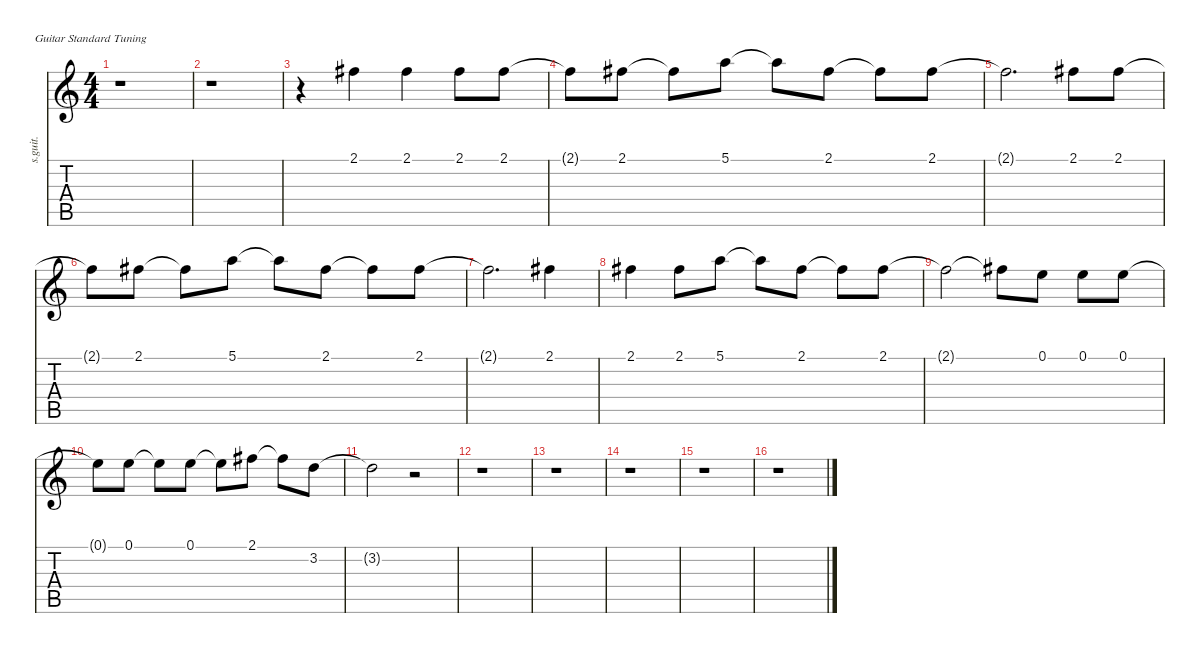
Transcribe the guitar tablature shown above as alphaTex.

\defaultSystemsLayout 4
\hideDynamics
\bracketExtendMode nobrackets
\track ("Dave Mustaine (Vocals)" "s.guit.") {instrument baritonesax}
\staff {score tabs}
\tuning (E4 B3 G3 D3 A2 E2)
\displaytranspose 12
\ts (4 4)
\tempo (196 hide)
\clef g2
\ks c
r.1{dy f} |
r.1 |
r.4 2.1{acc #}.4{lyrics (0 "") lyrics (1 "") lyrics (2 "") lyrics (3 "") lyrics (4 "")} 2.1{acc #}.4{lyrics (0 "") lyrics (1 "") lyrics (2 "") lyrics (3 "") lyrics (4 "")} 2.1{acc #}.8{lyrics (0 "") lyrics (1 "") lyrics (2 "") lyrics (3 "") lyrics (4 "")} 2.1{acc #}.8{lyrics (0 "") lyrics (1 "") lyrics (2 "") lyrics (3 "") lyrics (4 "")} |
2.1{t acc #}.8{lyrics (0 "") lyrics (1 "") lyrics (2 "") lyrics (3 "") lyrics (4 "")} 2.1{acc #}.8{lyrics (0 "") lyrics (1 "") lyrics (2 "") lyrics (3 "") lyrics (4 "")} 2.1{t acc #}.8{lyrics (0 "") lyrics (1 "") lyrics (2 "") lyrics (3 "") lyrics (4 "")} 5.1.8{lyrics (0 "") lyrics (1 "") lyrics (2 "") lyrics (3 "") lyrics (4 "")} 5.1{t}.8{lyrics (0 "") lyrics (1 "") lyrics (2 "") lyrics (3 "") lyrics (4 "")} 2.1{acc #}.8{lyrics (0 "") lyrics (1 "") lyrics (2 "") lyrics (3 "") lyrics (4 "")} 2.1{t acc #}.8{lyrics (0 "") lyrics (1 "") lyrics (2 "") lyrics (3 "") lyrics (4 "")} 2.1{acc #}.8{lyrics (0 "") lyrics (1 "") lyrics (2 "") lyrics (3 "") lyrics (4 "")} |
2.1{t acc #}.2{d lyrics (0 "") lyrics (1 "") lyrics (2 "") lyrics (3 "") lyrics (4 "")} 2.1{acc #}.8{lyrics (0 "") lyrics (1 "") lyrics (2 "") lyrics (3 "") lyrics (4 "")} 2.1{acc #}.8{lyrics (0 "") lyrics (1 "") lyrics (2 "") lyrics (3 "") lyrics (4 "")} |
2.1{t acc #}.8{lyrics (0 "") lyrics (1 "") lyrics (2 "") lyrics (3 "") lyrics (4 "")} 2.1{acc #}.8{lyrics (0 "") lyrics (1 "") lyrics (2 "") lyrics (3 "") lyrics (4 "")} 2.1{t acc #}.8{lyrics (0 "") lyrics (1 "") lyrics (2 "") lyrics (3 "") lyrics (4 "")} 5.1.8{lyrics (0 "") lyrics (1 "") lyrics (2 "") lyrics (3 "") lyrics (4 "")} 5.1{t}.8{lyrics (0 "") lyrics (1 "") lyrics (2 "") lyrics (3 "") lyrics (4 "")} 2.1{acc #}.8{lyrics (0 "") lyrics (1 "") lyrics (2 "") lyrics (3 "") lyrics (4 "")} 2.1{t acc #}.8{lyrics (0 "") lyrics (1 "") lyrics (2 "") lyrics (3 "") lyrics (4 "")} 2.1{acc #}.8{lyrics (0 "") lyrics (1 "") lyrics (2 "") lyrics (3 "") lyrics (4 "")} |
2.1{t acc #}.2{d lyrics (0 "") lyrics (1 "") lyrics (2 "") lyrics (3 "") lyrics (4 "")} 2.1{acc #}.4{lyrics (0 "") lyrics (1 "") lyrics (2 "") lyrics (3 "") lyrics (4 "")} |
2.1{acc #}.4{lyrics (0 "") lyrics (1 "") lyrics (2 "") lyrics (3 "") lyrics (4 "")} 2.1{acc #}.8{lyrics (0 "") lyrics (1 "") lyrics (2 "") lyrics (3 "") lyrics (4 "")} 5.1.8{lyrics (0 "") lyrics (1 "") lyrics (2 "") lyrics (3 "") lyrics (4 "")} 5.1{t}.8{lyrics (0 "") lyrics (1 "") lyrics (2 "") lyrics (3 "") lyrics (4 "")} 2.1{acc #}.8{lyrics (0 "") lyrics (1 "") lyrics (2 "") lyrics (3 "") lyrics (4 "")} 2.1{t acc #}.8{lyrics (0 "") lyrics (1 "") lyrics (2 "") lyrics (3 "") lyrics (4 "")} 2.1{acc #}.8{lyrics (0 "") lyrics (1 "") lyrics (2 "") lyrics (3 "") lyrics (4 "")} |
2.1{t acc #}.2{lyrics (0 "") lyrics (1 "") lyrics (2 "") lyrics (3 "") lyrics (4 "")} 2.1{t acc #}.8{lyrics (0 "") lyrics (1 "") lyrics (2 "") lyrics (3 "") lyrics (4 "")} 0.1.8{lyrics (0 "") lyrics (1 "") lyrics (2 "") lyrics (3 "") lyrics (4 "")} 0.1.8{lyrics (0 "") lyrics (1 "") lyrics (2 "") lyrics (3 "") lyrics (4 "")} 0.1.8{lyrics (0 "") lyrics (1 "") lyrics (2 "") lyrics (3 "") lyrics (4 "")} |
0.1{t}.8{lyrics (0 "") lyrics (1 "") lyrics (2 "") lyrics (3 "") lyrics (4 "")} 0.1.8{lyrics (0 "") lyrics (1 "") lyrics (2 "") lyrics (3 "") lyrics (4 "")} 0.1{t}.8{lyrics (0 "") lyrics (1 "") lyrics (2 "") lyrics (3 "") lyrics (4 "")} 0.1.8{lyrics (0 "") lyrics (1 "") lyrics (2 "") lyrics (3 "") lyrics (4 "")} 0.1{t}.8{lyrics (0 "") lyrics (1 "") lyrics (2 "") lyrics (3 "") lyrics (4 "")} 2.1{acc #}.8{lyrics (0 "") lyrics (1 "") lyrics (2 "") lyrics (3 "") lyrics (4 "")} 2.1{t acc #}.8{lyrics (0 "") lyrics (1 "") lyrics (2 "") lyrics (3 "") lyrics (4 "")} 3.2.8{lyrics (0 "") lyrics (1 "") lyrics (2 "") lyrics (3 "") lyrics (4 "")} |
3.2{t}.2{lyrics (0 "") lyrics (1 "") lyrics (2 "") lyrics (3 "") lyrics (4 "")} r.2 |
r.1 |
r.1 |
r.1 |
r.1 |
r.1
